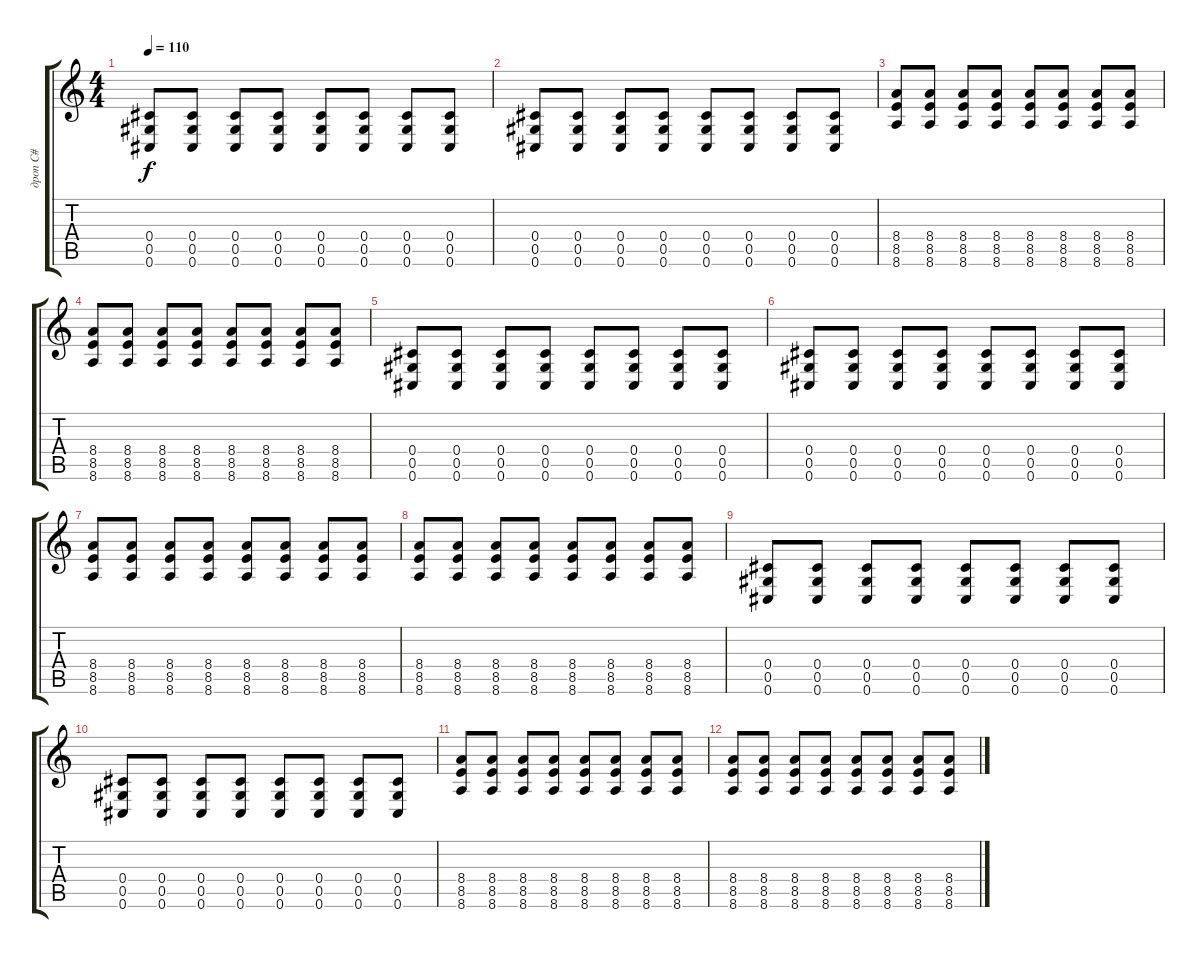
\track ("дроп С#" "дроп С#") {instrument distortionguitar}
\staff {score tabs}
\tuning (Eb4 Bb3 Gb3 Db3 Ab2 Db2) {hide}
\ts (4 4)
\tempo 110
\clef g2
\ks c
(0.4 0.5 0.6).8{dy f} (0.4 0.5 0.6).8 (0.4 0.5 0.6).8 (0.4 0.5 0.6).8 (0.4 0.5 0.6).8 (0.4 0.5 0.6).8 (0.4 0.5 0.6).8 (0.4 0.5 0.6).8 |
(0.4 0.5 0.6).8 (0.4 0.5 0.6).8 (0.4 0.5 0.6).8 (0.4 0.5 0.6).8 (0.4 0.5 0.6).8 (0.4 0.5 0.6).8 (0.4 0.5 0.6).8 (0.4 0.5 0.6).8 |
(8.4 8.5 8.6).8 (8.4 8.5 8.6).8 (8.4 8.5 8.6).8 (8.4 8.5 8.6).8 (8.4 8.5 8.6).8 (8.4 8.5 8.6).8 (8.4 8.5 8.6).8 (8.4 8.5 8.6).8 |
(8.4 8.5 8.6).8 (8.4 8.5 8.6).8 (8.4 8.5 8.6).8 (8.4 8.5 8.6).8 (8.4 8.5 8.6).8 (8.4 8.5 8.6).8 (8.4 8.5 8.6).8 (8.4 8.5 8.6).8 |
(0.4 0.5 0.6).8 (0.4 0.5 0.6).8 (0.4 0.5 0.6).8 (0.4 0.5 0.6).8 (0.4 0.5 0.6).8 (0.4 0.5 0.6).8 (0.4 0.5 0.6).8 (0.4 0.5 0.6).8 |
(0.4 0.5 0.6).8 (0.4 0.5 0.6).8 (0.4 0.5 0.6).8 (0.4 0.5 0.6).8 (0.4 0.5 0.6).8 (0.4 0.5 0.6).8 (0.4 0.5 0.6).8 (0.4 0.5 0.6).8 |
(8.4 8.5 8.6).8 (8.4 8.5 8.6).8 (8.4 8.5 8.6).8 (8.4 8.5 8.6).8 (8.4 8.5 8.6).8 (8.4 8.5 8.6).8 (8.4 8.5 8.6).8 (8.4 8.5 8.6).8 |
(8.4 8.5 8.6).8 (8.4 8.5 8.6).8 (8.4 8.5 8.6).8 (8.4 8.5 8.6).8 (8.4 8.5 8.6).8 (8.4 8.5 8.6).8 (8.4 8.5 8.6).8 (8.4 8.5 8.6).8 |
(0.4 0.5 0.6).8 (0.4 0.5 0.6).8 (0.4 0.5 0.6).8 (0.4 0.5 0.6).8 (0.4 0.5 0.6).8 (0.4 0.5 0.6).8 (0.4 0.5 0.6).8 (0.4 0.5 0.6).8 |
(0.4 0.5 0.6).8 (0.4 0.5 0.6).8 (0.4 0.5 0.6).8 (0.4 0.5 0.6).8 (0.4 0.5 0.6).8 (0.4 0.5 0.6).8 (0.4 0.5 0.6).8 (0.4 0.5 0.6).8 |
(8.4 8.5 8.6).8 (8.4 8.5 8.6).8 (8.4 8.5 8.6).8 (8.4 8.5 8.6).8 (8.4 8.5 8.6).8 (8.4 8.5 8.6).8 (8.4 8.5 8.6).8 (8.4 8.5 8.6).8 |
(8.4 8.5 8.6).8 (8.4 8.5 8.6).8 (8.4 8.5 8.6).8 (8.4 8.5 8.6).8 (8.4 8.5 8.6).8 (8.4 8.5 8.6).8 (8.4 8.5 8.6).8 (8.4 8.5 8.6).8
